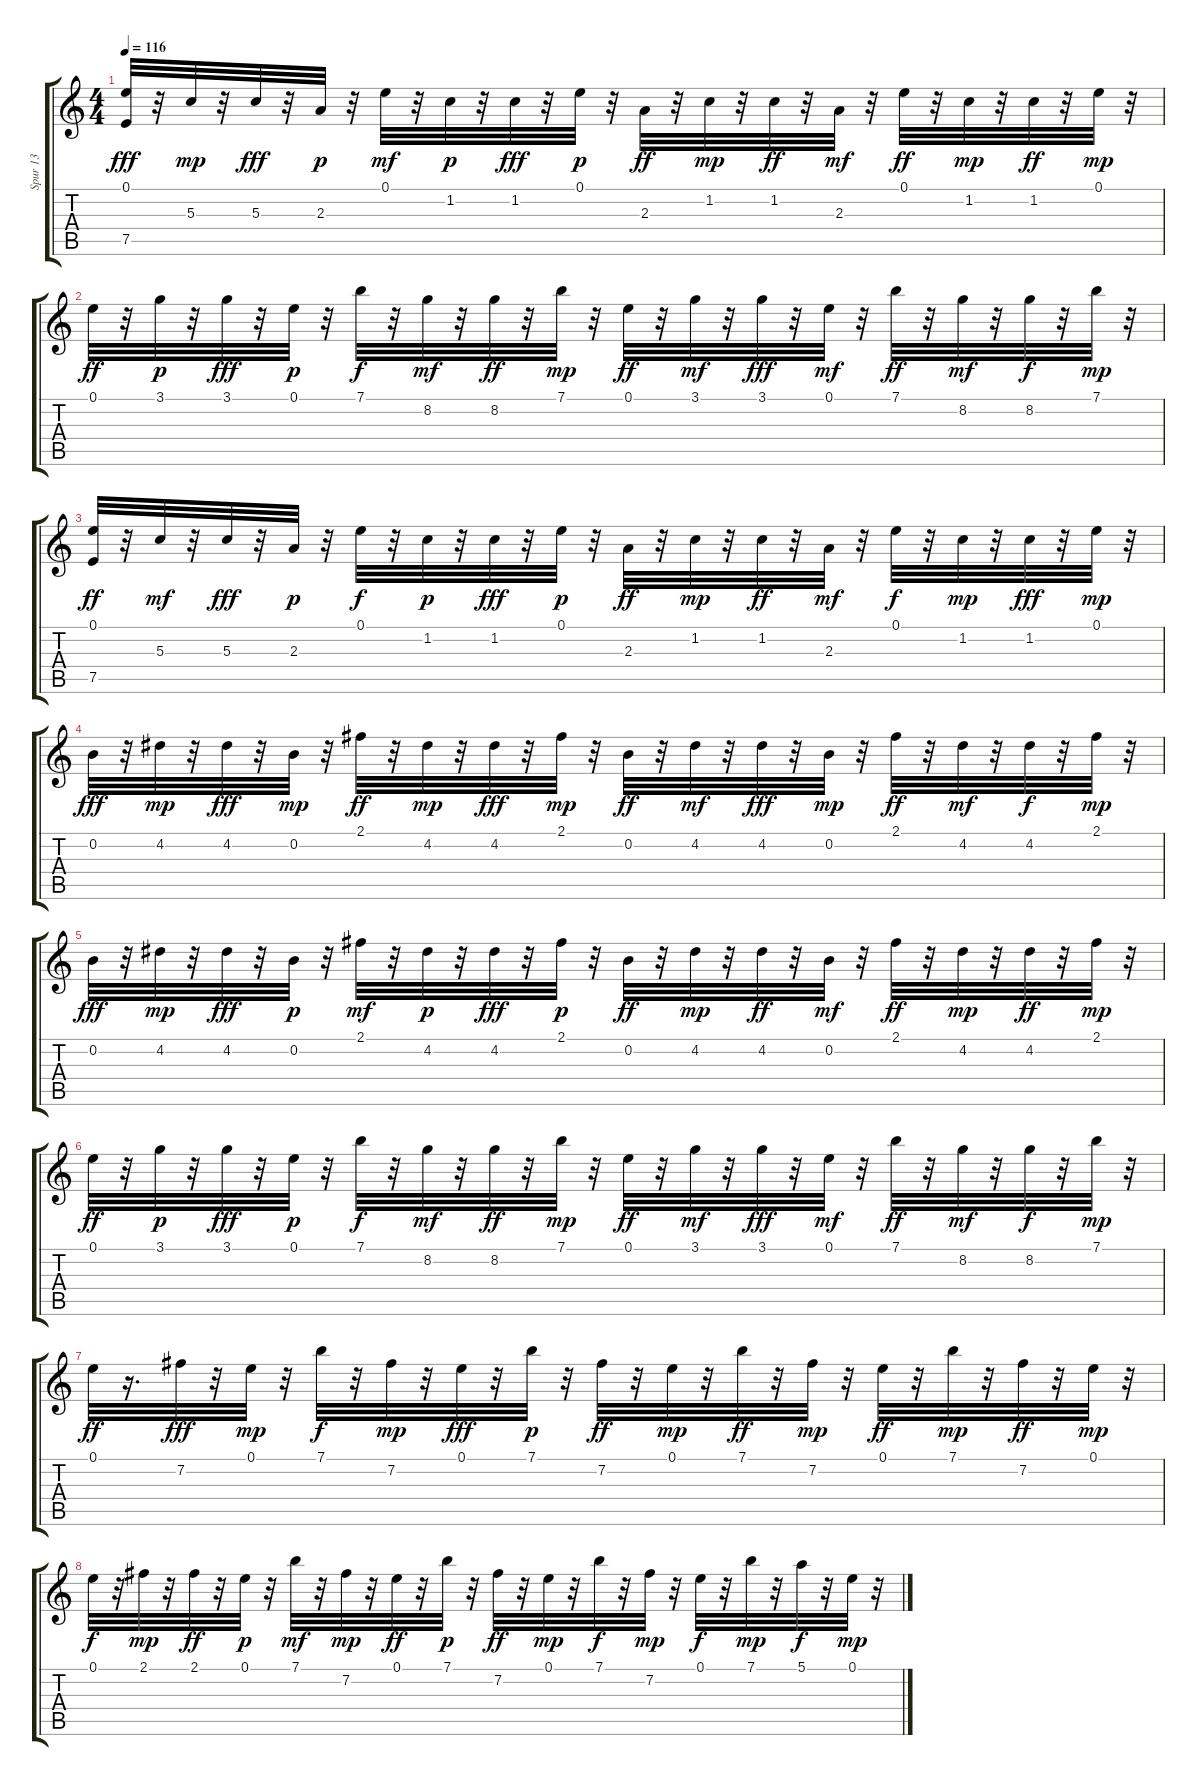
\track ("Spur 13" "Spur 13") {instrument electricguitarmuted}
\staff {score tabs}
\tuning (E4 B3 G3 D3 A2 E2) {hide}
\ts (4 4)
\tempo 116
\clef g2
\ks c
(0.1 7.5).32{dy fff} r.32 5.3.32{dy mp} r.32 5.3.32{dy fff} r.32 2.3.32{dy p} r.32 0.1.32{dy mf} r.32 1.2.32{dy p} r.32 1.2.32{dy fff} r.32 0.1.32{dy p} r.32 2.3.32{dy ff} r.32 1.2.32{dy mp} r.32 1.2.32{dy ff} r.32 2.3.32{dy mf} r.32 0.1.32{dy ff} r.32 1.2.32{dy mp} r.32 1.2.32{dy ff} r.32 0.1.32{dy mp} r.32 |
0.1.32{dy ff} r.32 3.1.32{dy p} r.32 3.1.32{dy fff} r.32 0.1.32{dy p} r.32 7.1.32{dy f} r.32 8.2.32{dy mf} r.32 8.2.32{dy ff} r.32 7.1.32{dy mp} r.32 0.1.32{dy ff} r.32 3.1.32{dy mf} r.32 3.1.32{dy fff} r.32 0.1.32{dy mf} r.32 7.1.32{dy ff} r.32 8.2.32{dy mf} r.32 8.2.32{dy f} r.32 7.1.32{dy mp} r.32 |
(0.1 7.5).32{dy ff} r.32 5.3.32{dy mf} r.32 5.3.32{dy fff} r.32 2.3.32{dy p} r.32 0.1.32{dy f} r.32 1.2.32{dy p} r.32 1.2.32{dy fff} r.32 0.1.32{dy p} r.32 2.3.32{dy ff} r.32 1.2.32{dy mp} r.32 1.2.32{dy ff} r.32 2.3.32{dy mf} r.32 0.1.32{dy f} r.32 1.2.32{dy mp} r.32 1.2.32{dy fff} r.32 0.1.32{dy mp} r.32 |
0.2.32{dy fff} r.32 4.2.32{dy mp} r.32 4.2.32{dy fff} r.32 0.2.32{dy mp} r.32 2.1.32{dy ff} r.32 4.2.32{dy mp} r.32 4.2.32{dy fff} r.32 2.1.32{dy mp} r.32 0.2.32{dy ff} r.32 4.2.32{dy mf} r.32 4.2.32{dy fff} r.32 0.2.32{dy mp} r.32 2.1.32{dy ff} r.32 4.2.32{dy mf} r.32 4.2.32{dy f} r.32 2.1.32{dy mp} r.32 |
0.2.32{dy fff} r.32 4.2.32{dy mp} r.32 4.2.32{dy fff} r.32 0.2.32{dy p} r.32 2.1.32{dy mf} r.32 4.2.32{dy p} r.32 4.2.32{dy fff} r.32 2.1.32{dy p} r.32 0.2.32{dy ff} r.32 4.2.32{dy mp} r.32 4.2.32{dy ff} r.32 0.2.32{dy mf} r.32 2.1.32{dy ff} r.32 4.2.32{dy mp} r.32 4.2.32{dy ff} r.32 2.1.32{dy mp} r.32 |
0.1.32{dy ff} r.32 3.1.32{dy p} r.32 3.1.32{dy fff} r.32 0.1.32{dy p} r.32 7.1.32{dy f} r.32 8.2.32{dy mf} r.32 8.2.32{dy ff} r.32 7.1.32{dy mp} r.32 0.1.32{dy ff} r.32 3.1.32{dy mf} r.32 3.1.32{dy fff} r.32 0.1.32{dy mf} r.32 7.1.32{dy ff} r.32 8.2.32{dy mf} r.32 8.2.32{dy f} r.32 7.1.32{dy mp} r.32 |
0.1.32{dy ff} r.16{d} 7.2.32{dy fff} r.32 0.1.32{dy mp} r.32 7.1.32{dy f} r.32 7.2.32{dy mp} r.32 0.1.32{dy fff} r.32 7.1.32{dy p} r.32 7.2.32{dy ff} r.32 0.1.32{dy mp} r.32 7.1.32{dy ff} r.32 7.2.32{dy mp} r.32 0.1.32{dy ff} r.32 7.1.32{dy mp} r.32 7.2.32{dy ff} r.32 0.1.32{dy mp} r.32 |
0.1.32{dy f} r.32 2.1.32{dy mp} r.32 2.1.32{dy ff} r.32 0.1.32{dy p} r.32 7.1.32{dy mf} r.32 7.2.32{dy mp} r.32 0.1.32{dy ff} r.32 7.1.32{dy p} r.32 7.2.32{dy ff} r.32 0.1.32{dy mp} r.32 7.1.32{dy f} r.32 7.2.32{dy mp} r.32 0.1.32{dy f} r.32 7.1.32{dy mp} r.32 5.1.32{dy f} r.32 0.1.32{dy mp} r.32
